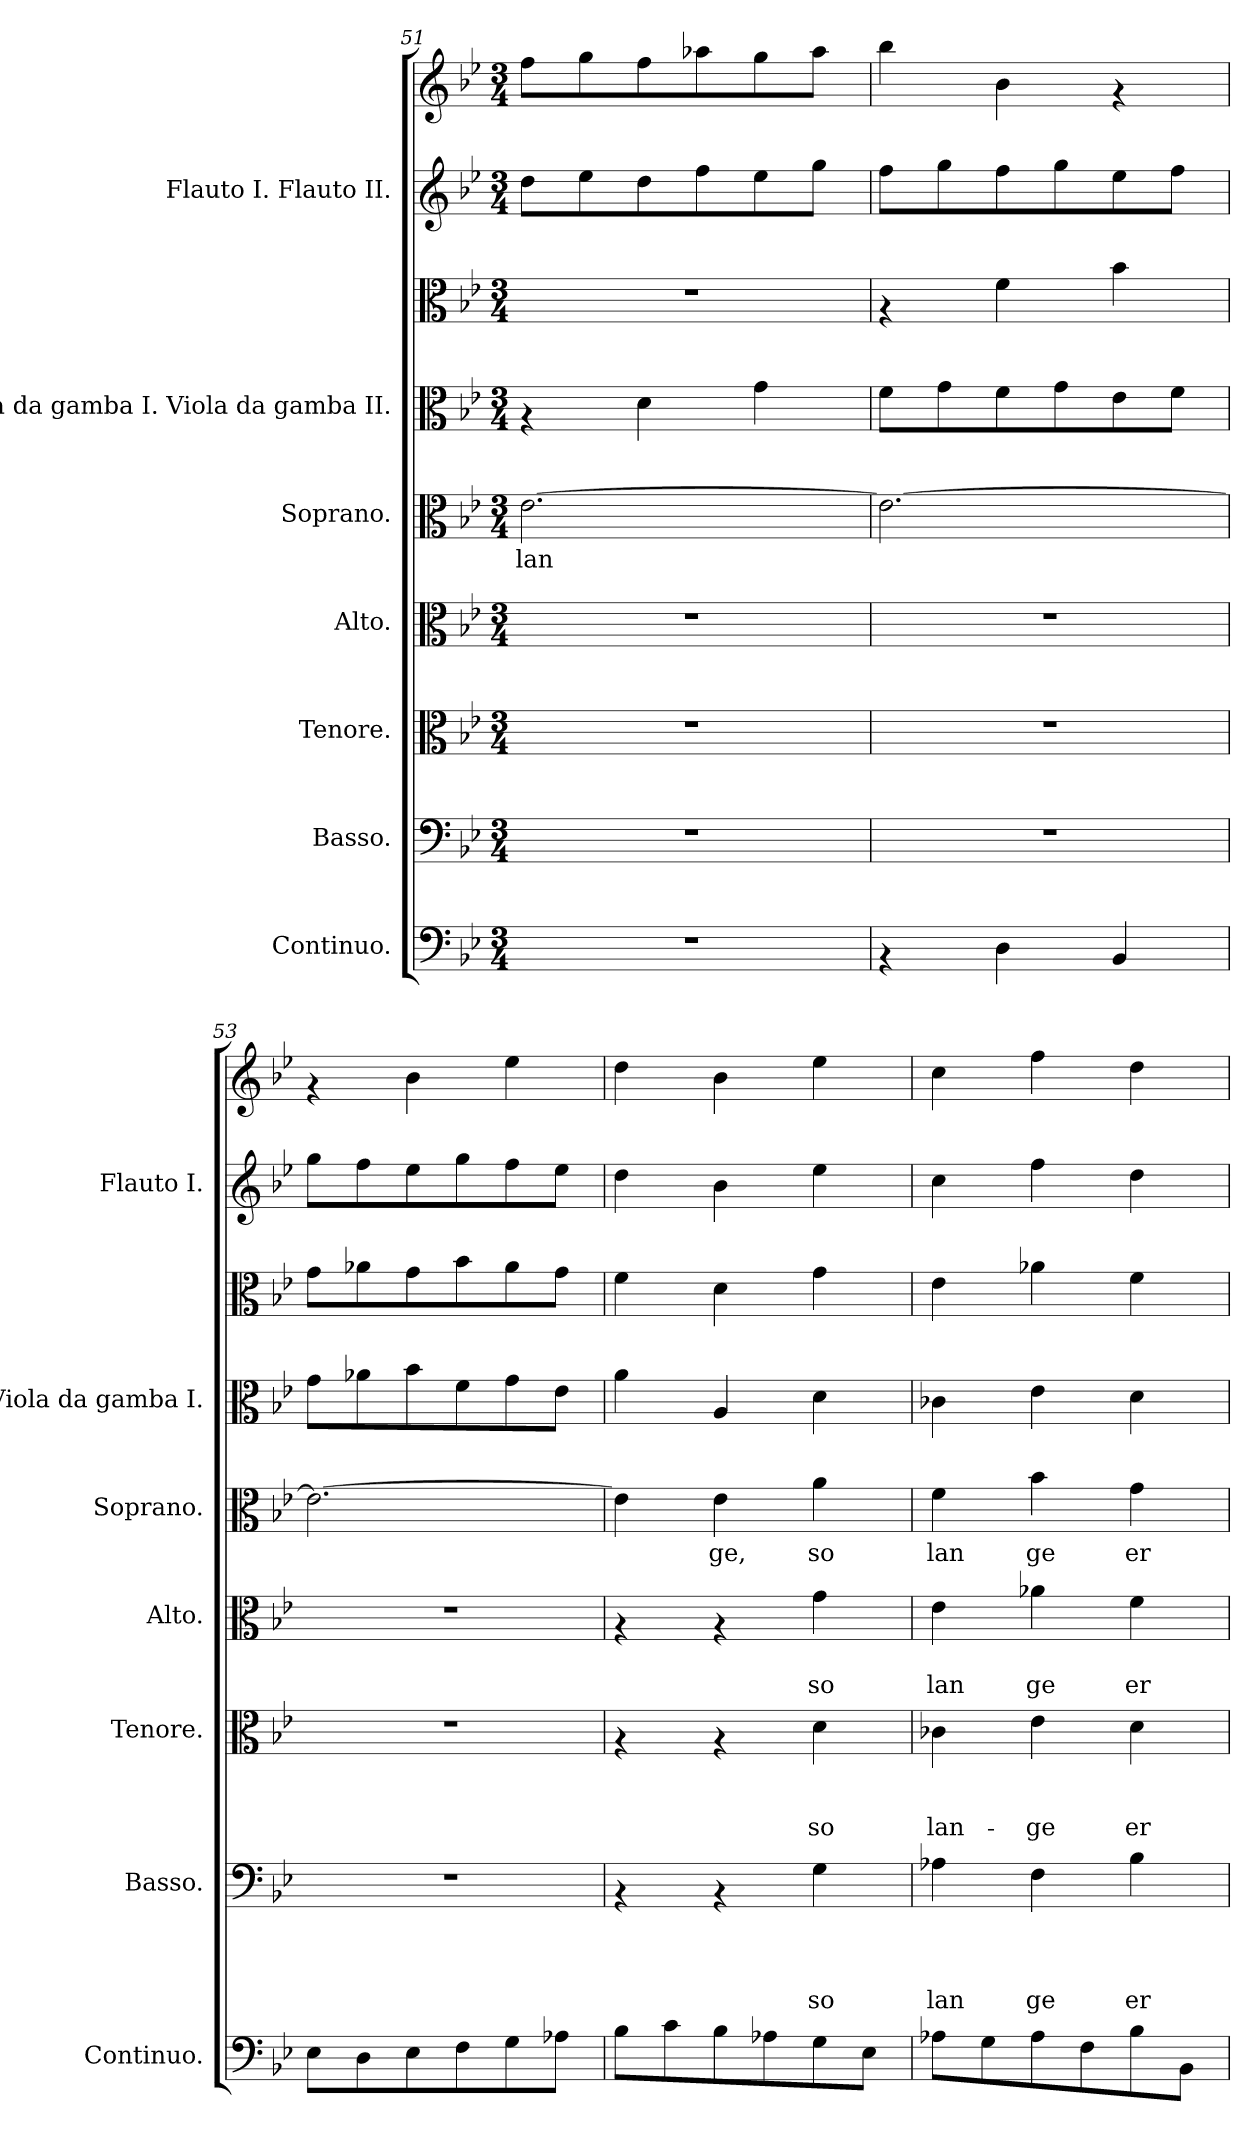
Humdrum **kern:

**kern	**kern	**text	**text	**text	**text	**kern	**text	**text	**text	**kern	**text	**text	**kern	**text	**kern	**kern	**kern	**kern
*part7	*part6	*part6	*part6	*part6	*part6	*part5	*part5	*part5	*part5	*part4	*part4	*part4	*part3	*part3	*part2	*part2	*part1	*part1
*staff9	*staff8	*staff8	*staff8	*staff8	*staff8	*staff7	*staff7	*staff7	*staff7	*staff6	*staff6	*staff6	*staff5	*staff5	*staff4	*staff3	*staff2	*staff1
*I"Continuo.	*I"Basso.	*	*	*	*	*I"Tenore.	*	*	*	*I"Alto.	*	*	*I"Soprano.	*	*I"Viola da gamba I. Viola da gamba II.	*	*I"Flauto I. Flauto II.	*
*I'Continuo.	*I'Basso.	*	*	*	*	*I'Tenore.	*	*	*	*I'Alto.	*	*	*I'Soprano.	*	*I'Viola da gamba I.	*	*I'Flauto I.	*
*clefF4	*clefF4	*	*	*	*	*clefC3	*	*	*	*clefC3	*	*	*clefC3	*	*clefC3	*clefC3	*clefG2	*clefG2
*k[b-e-]	*k[b-e-]	*	*	*	*	*k[b-e-]	*	*	*	*k[b-e-]	*	*	*k[b-e-]	*	*k[b-e-]	*k[b-e-]	*k[b-e-]	*k[b-e-]
*B-:	*B-:	*	*	*	*	*B-:	*	*	*	*B-:	*	*	*B-:	*	*B-:	*B-:	*B-:	*B-:
*M3/4	*M3/4	*	*	*	*	*M3/4	*	*	*	*M3/4	*	*	*M3/4	*	*M3/4	*M3/4	*M3/4	*M3/4
=51	=51	=51	=51	=51	=51	=51	=51	=51	=51	=51	=51	=51	=51	=51	=51	=51	=51	=51
!	!	!	!	!	!	!	!	!	!	!	!	!	!	!LO:LY:b	!	!	!	!
2.r	2.r	.	.	.	.	2.r	.	.	.	2.r	.	.	[>2.e-\	lan	4rG	2.r	8dd\L	8ff\L
.	.	.	.	.	.	.	.	.	.	.	.	.	.	.	.	.	8ee-\	8gg\
.	.	.	.	.	.	.	.	.	.	.	.	.	.	.	4d\	.	8dd\	8ff\
.	.	.	.	.	.	.	.	.	.	.	.	.	.	.	.	.	8ff\	8aa-X\
.	.	.	.	.	.	.	.	.	.	.	.	.	.	.	4g\	.	8ee-\	8gg\
.	.	.	.	.	.	.	.	.	.	.	.	.	.	.	.	.	8gg\J	8aa-\J
!!LO:PB:g=z
=52	=52	=52	=52	=52	=52	=52	=52	=52	=52	=52	=52	=52	=52	=52	=52	=52	=52	=52
4rAA	2.r	.	.	.	.	2.r	.	.	.	2.r	.	.	2.e-\_	.	8f\L	4rG	8ff\L	4bb-\
.	.	.	.	.	.	.	.	.	.	.	.	.	.	.	8g\	.	8gg\	.
4D\	.	.	.	.	.	.	.	.	.	.	.	.	.	.	8f\	4f\	8ff\	4b-\
.	.	.	.	.	.	.	.	.	.	.	.	.	.	.	8g\	.	8gg\	.
4BB-/	.	.	.	.	.	.	.	.	.	.	.	.	.	.	8e-\	4b-\	8ee-\	4rf
.	.	.	.	.	.	.	.	.	.	.	.	.	.	.	8f\J	.	8ff\J	.
=53	=53	=53	=53	=53	=53	=53	=53	=53	=53	=53	=53	=53	=53	=53	=53	=53	=53	=53
8E-\L	2.r	.	.	.	.	2.r	.	.	.	2.r	.	.	2.e-\_	.	8g\L	8g\L	8gg\L	4rf
8D\	.	.	.	.	.	.	.	.	.	.	.	.	.	.	8a-\	8a-X\	8ff\	.
8E-\	.	.	.	.	.	.	.	.	.	.	.	.	.	.	8b-\	8g\	8ee-\	4b-\
8F\	.	.	.	.	.	.	.	.	.	.	.	.	.	.	8f\	8b-\	8gg\	.
8G\	.	.	.	.	.	.	.	.	.	.	.	.	.	.	8g\	8a-\	8ff\	4ee-\
8A-X\J	.	.	.	.	.	.	.	.	.	.	.	.	.	.	8e-\J	8g\J	8ee-\J	.
=54	=54	=54	=54	=54	=54	=54	=54	=54	=54	=54	=54	=54	=54	=54	=54	=54	=54	=54
8B-\L	4rAA	.	.	.	.	4rG	.	.	.	4rG	.	.	4e-\]	.	4a\	4f\	4dd\	4dd\
8c\	.	.	.	.	.	.	.	.	.	.	.	.	.	.	.	.	.	.
!	!	!	!	!	!	!	!	!	!	!	!	!	!	!LO:LY:b	!	!	!	!
8B-\	4rAA	.	.	.	.	4rG	.	.	.	4rG	.	.	4e-\	ge,	4A/	4d\	4b-\	4b-\
8A-X\	.	.	.	.	.	.	.	.	.	.	.	.	.	.	.	.	.	.
!	!	!	!	!	!LO:LY:b	!	!	!	!LO:LY:b	!	!	!LO:LY:b	!	!LO:LY:b	!	!	!	!
8G\	4G\	.	.	.	so	4d\	.	.	so	4g\	.	so	4a\	so	4d\	4g\	4ee-\	4ee-\
8E-\J	.	.	.	.	.	.	.	.	.	.	.	.	.	.	.	.	.	.
=55	=55	=55	=55	=55	=55	=55	=55	=55	=55	=55	=55	=55	=55	=55	=55	=55	=55	=55
!	!	!	!	!	!LO:LY:b	!	!	!	!LO:LY:b	!	!	!LO:LY:b	!	!LO:LY:b	!	!	!	!
8A-X\L	4A-X\	.	.	.	lan	4c-X\	.	.	lan-	4e-\	.	lan	4f\	lan	4c-X\	4e-\	4cc\	4cc\
8G\	.	.	.	.	.	.	.	.	.	.	.	.	.	.	.	.	.	.
!	!	!	!	!	!LO:LY:b	!	!	!	!LO:LY:b	!	!	!LO:LY:b	!	!LO:LY:b	!	!	!	!
8A-\	4F\	.	.	.	ge	4e-\	.	.	-ge	4a-X\	.	ge	4b-\	ge	4e-\	4a-X\	4ff\	4ff\
8F\	.	.	.	.	.	.	.	.	.	.	.	.	.	.	.	.	.	.
!	!	!	!	!	!LO:LY:b	!	!	!	!LO:LY:b	!	!	!LO:LY:b	!	!LO:LY:b	!	!	!	!
8B-\	4B-\	.	.	.	er	4d\	.	.	er	4f\	.	er	4g\	er	4d\	4f\	4dd\	4dd\
8BB-\J	.	.	.	.	.	.	.	.	.	.	.	.	.	.	.	.	.	.
=	=	=	=	=	=	=	=	=	=	=	=	=	=	=	=	=	=	=
*-	*-	*-	*-	*-	*-	*-	*-	*-	*-	*-	*-	*-	*-	*-	*-	*-	*-	*-
